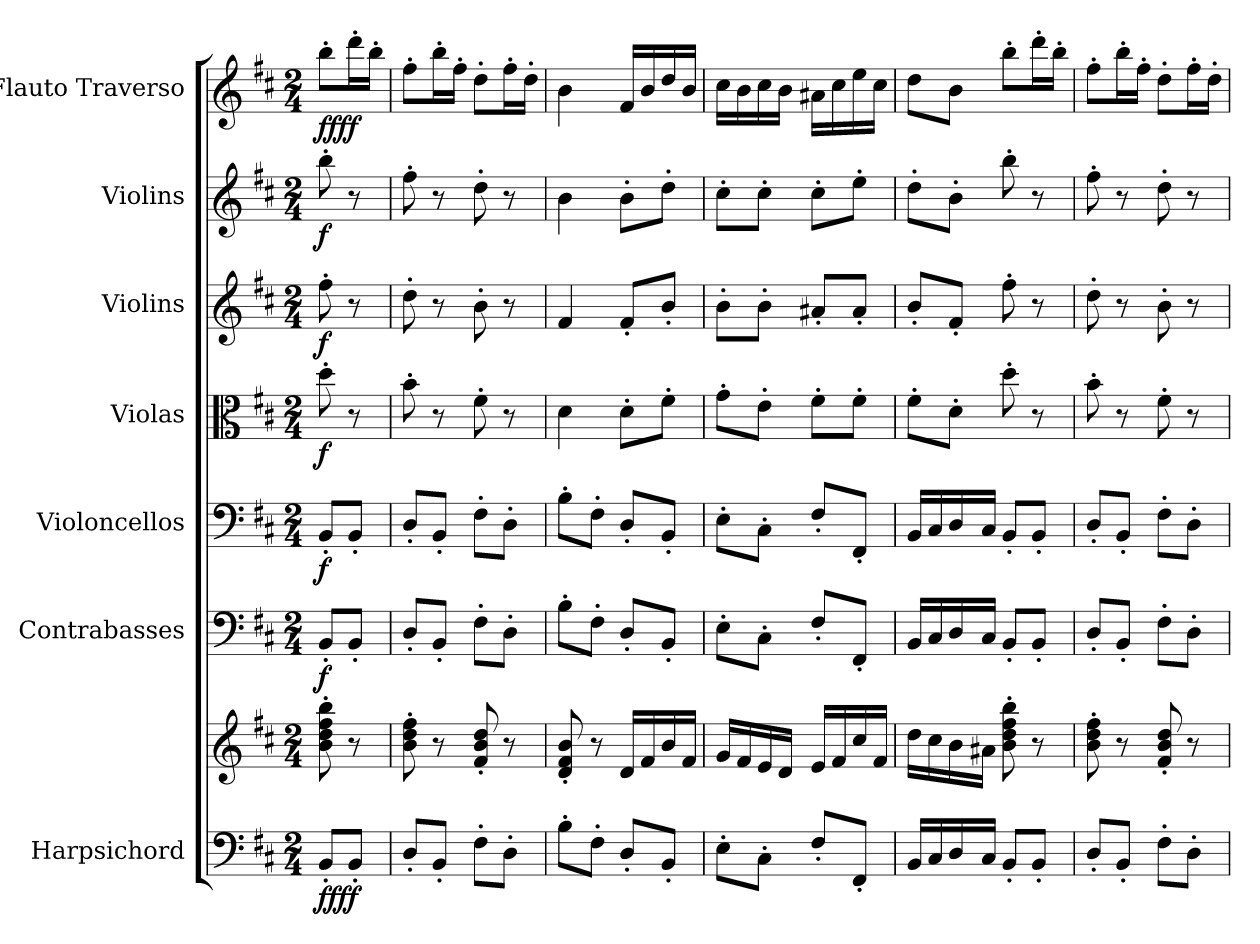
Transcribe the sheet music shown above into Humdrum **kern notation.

**kern	**kern	**dynam	**kern	**dynam	**kern	**dynam	**kern	**dynam	**kern	**dynam	**kern	**dynam	**kern	**dynam
*part7	*part7	*part7	*part6	*part6	*part5	*part5	*part4	*part4	*part3	*part3	*part2	*part2	*part1	*part1
*staff8	*staff7	*staff7/8	*staff6	*staff6	*staff5	*staff5	*staff4	*staff4	*staff3	*staff3	*staff2	*staff2	*staff1	*staff1
*I"Harpsichord	*	*	*I"Contrabasses	*	*I"Violoncellos	*	*I"Violas	*	*I"Violins	*	*I"Violins	*	*I"Flauto Traverso	*
*I'Hch.	*	*	*I'Cbs.	*	*I'Vcs.	*	*I'Vlas.	*	*I'Vlns.	*	*I'Vlns.	*	*I'Fl.	*
*clefF4	*clefG2	*	*clefF4	*	*clefF4	*	*clefC3	*	*clefG2	*	*clefG2	*	*clefG2	*
*	*	*	*ITrd7c12	*	*	*	*	*	*	*	*	*	*	*
*k[f#c#]	*k[f#c#]	*	*k[f#c#]	*	*k[f#c#]	*	*k[f#c#]	*	*k[f#c#]	*	*k[f#c#]	*	*k[f#c#]	*
*M2/4	*M2/4	*	*M2/4	*	*M2/4	*	*M2/4	*	*M2/4	*	*M2/4	*	*M2/4	*
=1	=1	=1	=1	=1	=1	=1	=1	=1	=1	=1	=1	=1	=1	=1
!	!	!LO:DY:b=2	!	!	!	!	!	!	!	!	!	!	!	!
!	!	!LO:DY:n=1:b	!	!	!	!	!	!	!	!	!	!	!	!
!	!	!LO:DY:n=2:b	!	!	!	!	!	!	!	!	!	!	!	!
!	!	!LO:DY:n=3:b	!	!LO:DY:b	!	!LO:DY:b	!	!LO:DY:b	!	!LO:DY:b	!	!LO:DY:b	!	!LO:DY:b
!	!	!	!	!	!	!	!	!	!	!	!	!	!	!LO:DY:n=1:b
8BB'/L	8b\' 8dd\' 8ff#\' 8bb\'	f f f f	8BBB'/L	f	8BB'/L	f	8dd'\	f	8ff#'\	f	8bb'\	f	8bb'\L	f fff
8BB'/J	8r	.	8BBB'/J	.	8BB'/J	.	8r	.	8r	.	8r	.	16ddd'\L	.
.	.	.	.	.	.	.	.	.	.	.	.	.	16bb'\JJ	.
=2	=2	=2	=2	=2	=2	=2	=2	=2	=2	=2	=2	=2	=2	=2
8D'/L	8b\' 8dd\' 8ff#\'	.	8DD'/L	.	8D'/L	.	8b'\	.	8dd'\	.	8ff#'\	.	8ff#'\L	.
8BB'/J	8r	.	8BBB'/J	.	8BB'/J	.	8r	.	8r	.	8r	.	16bb'\L	.
.	.	.	.	.	.	.	.	.	.	.	.	.	16ff#'\JJ	.
8F#'\L	8f#/' 8b/' 8dd/'	.	8FF#'\L	.	8F#'\L	.	8f#'\	.	8b'\	.	8dd'\	.	8dd'\L	.
8D'\J	8r	.	8DD'\J	.	8D'\J	.	8r	.	8r	.	8r	.	16ff#'\L	.
.	.	.	.	.	.	.	.	.	.	.	.	.	16dd'\JJ	.
=3	=3	=3	=3	=3	=3	=3	=3	=3	=3	=3	=3	=3	=3	=3
8B'\L	8d/' 8f#/' 8b/'	.	8BB'\L	.	8B'\L	.	4d\	.	4f#/	.	4b\	.	4b\	.
8F#'\J	8r	.	8FF#'\J	.	8F#'\J	.	.	.	.	.	.	.	.	.
8D'/L	16d/LL	.	8DD'/L	.	8D'/L	.	8d'\L	.	8f#'/L	.	8b'\L	.	16f#/LL	.
.	16f#/	.	.	.	.	.	.	.	.	.	.	.	16b/	.
8BB'/J	16b/	.	8BBB'/J	.	8BB'/J	.	8f#'\J	.	8b'/J	.	8dd'\J	.	16dd/	.
.	16f#/JJ	.	.	.	.	.	.	.	.	.	.	.	16b/JJ	.
=4	=4	=4	=4	=4	=4	=4	=4	=4	=4	=4	=4	=4	=4	=4
8E'\L	16g/LL	.	8EE'\L	.	8E'\L	.	8g'\L	.	8b'\L	.	8cc#'\L	.	16cc#\LL	.
.	16f#/	.	.	.	.	.	.	.	.	.	.	.	16b\	.
8C#'\J	16e/	.	8CC#'\J	.	8C#'\J	.	8e'\J	.	8b'\J	.	8cc#'\J	.	16cc#\	.
.	16d/JJ	.	.	.	.	.	.	.	.	.	.	.	16b\JJ	.
8F#'/L	16e/LL	.	8FF#'/L	.	8F#'/L	.	8f#'\L	.	8a#X'/L	.	8cc#'\L	.	16a#X\LL	.
.	16f#/	.	.	.	.	.	.	.	.	.	.	.	16cc#\	.
8FF#'/J	16cc#/	.	8FFF#'/J	.	8FF#'/J	.	8f#'\J	.	8a#'/J	.	8ee'\J	.	16ee\	.
.	16f#/JJ	.	.	.	.	.	.	.	.	.	.	.	16cc#\JJ	.
=5	=5	=5	=5	=5	=5	=5	=5	=5	=5	=5	=5	=5	=5	=5
16BB/LL	16dd\LL	.	16BBB/LL	.	16BB/LL	.	8f#'\L	.	8b'/L	.	8dd'\L	.	8dd\L	.
16C#/	16cc#\	.	16CC#/	.	16C#/	.	.	.	.	.	.	.	.	.
16D/	16b\	.	16DD/	.	16D/	.	8d'\J	.	8f#'/J	.	8b'\J	.	8b\J	.
16C#/JJ	16a#X\JJ	.	16CC#/JJ	.	16C#/JJ	.	.	.	.	.	.	.	.	.
8BB'/L	8b\' 8dd\' 8ff#\' 8bb\'	.	8BBB'/L	.	8BB'/L	.	8dd'\	.	8ff#'\	.	8bb'\	.	8bb'\L	.
8BB'/J	8r	.	8BBB'/J	.	8BB'/J	.	8r	.	8r	.	8r	.	16ddd'\L	.
.	.	.	.	.	.	.	.	.	.	.	.	.	16bb'\JJ	.
=6	=6	=6	=6	=6	=6	=6	=6	=6	=6	=6	=6	=6	=6	=6
8D'/L	8b\' 8dd\' 8ff#\'	.	8DD'/L	.	8D'/L	.	8b'\	.	8dd'\	.	8ff#'\	.	8ff#'\L	.
8BB'/J	8r	.	8BBB'/J	.	8BB'/J	.	8r	.	8r	.	8r	.	16bb'\L	.
.	.	.	.	.	.	.	.	.	.	.	.	.	16ff#'\JJ	.
8F#'\L	8f#/' 8b/' 8dd/'	.	8FF#'\L	.	8F#'\L	.	8f#'\	.	8b'\	.	8dd'\	.	8dd'\L	.
8D'\J	8r	.	8DD'\J	.	8D'\J	.	8r	.	8r	.	8r	.	16ff#'\L	.
.	.	.	.	.	.	.	.	.	.	.	.	.	16dd'\JJ	.
=	=	=	=	=	=	=	=	=	=	=	=	=	=	=
*-	*-	*-	*-	*-	*-	*-	*-	*-	*-	*-	*-	*-	*-	*-
